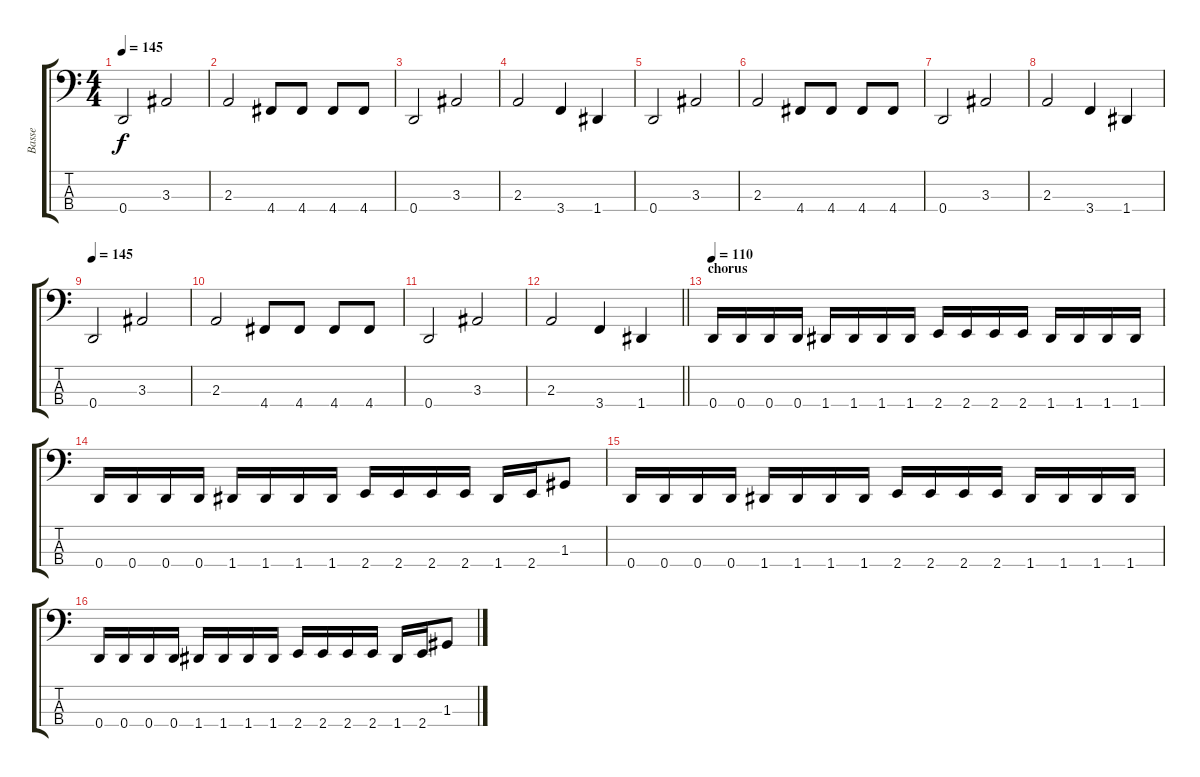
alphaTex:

\track ("Basse" "Basse") {instrument electricbassfinger}
\staff {score tabs}
\tuning (F2 C2 G1 D1) {hide}
\ts (4 4)
\tempo 145
\clef f4
\ks c
0.4.2{dy f} 3.3.2 |
2.3.2 4.4.8 4.4.8 4.4.8 4.4.8 |
0.4.2 3.3.2 |
2.3.2 3.4.4 1.4.4 |
0.4.2 3.3.2 |
2.3.2 4.4.8 4.4.8 4.4.8 4.4.8 |
0.4.2 3.3.2 |
2.3.2 3.4.4 1.4.4 |
\tempo 145
0.4.2 3.3.2 |
2.3.2 4.4.8 4.4.8 4.4.8 4.4.8 |
0.4.2 3.3.2 |
\barLineRight lightlight
2.3.2 3.4.4 1.4.4 |
\section ("" "chorus")
\tempo 110
0.4.16 0.4.16 0.4.16 0.4.16 1.4.16 1.4.16 1.4.16 1.4.16 2.4.16 2.4.16 2.4.16 2.4.16 1.4.16 1.4.16 1.4.16 1.4.16 |
0.4.16 0.4.16 0.4.16 0.4.16 1.4.16 1.4.16 1.4.16 1.4.16 2.4.16 2.4.16 2.4.16 2.4.16 1.4.16 2.4.16 1.3.8 |
0.4.16 0.4.16 0.4.16 0.4.16 1.4.16 1.4.16 1.4.16 1.4.16 2.4.16 2.4.16 2.4.16 2.4.16 1.4.16 1.4.16 1.4.16 1.4.16 |
0.4.16 0.4.16 0.4.16 0.4.16 1.4.16 1.4.16 1.4.16 1.4.16 2.4.16 2.4.16 2.4.16 2.4.16 1.4.16 2.4.16 1.3.8
